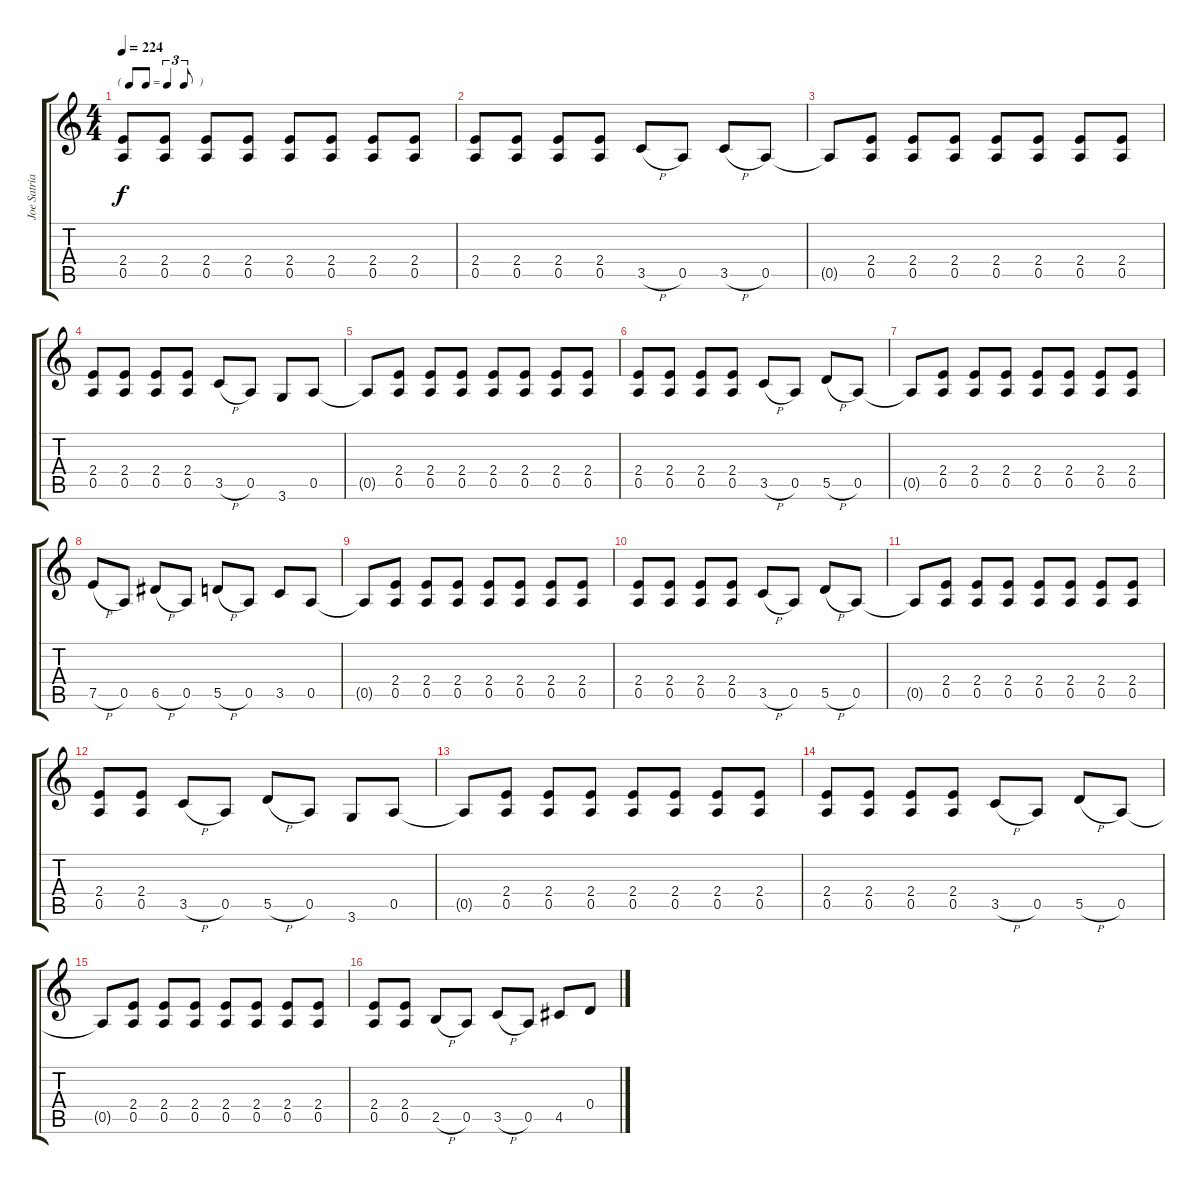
\track ("Joe Satriani Rythmique" "Joe Satria") {instrument distortionguitar}
\staff {score tabs}
\tuning (E4 B3 G3 D3 A2 E2) {hide}
\ts (4 4)
\tf triplet8th
\tempo 224
\clef g2
\ks c
(2.4{t} 0.5{t}).8{dy f} (2.4 0.5).8 (2.4 0.5).8 (2.4 0.5).8 (2.4 0.5).8 (2.4 0.5).8 (2.4 0.5).8 (2.4 0.5).8 |
(2.4 0.5).8 (2.4 0.5).8 (2.4 0.5).8 (2.4 0.5).8 3.5{h}.8 0.5.8 3.5{h}.8 0.5.8 |
0.5{t}.8 (2.4 0.5).8 (2.4 0.5).8 (2.4 0.5).8 (2.4 0.5).8 (2.4 0.5).8 (2.4 0.5).8 (2.4 0.5).8 |
(2.4 0.5).8 (2.4 0.5).8 (2.4 0.5).8 (2.4 0.5).8 3.5{h}.8 0.5.8 3.6.8 0.5.8 |
0.5{t}.8 (2.4 0.5).8 (2.4 0.5).8 (2.4 0.5).8 (2.4 0.5).8 (2.4 0.5).8 (2.4 0.5).8 (2.4 0.5).8 |
(2.4 0.5).8 (2.4 0.5).8 (2.4 0.5).8 (2.4 0.5).8 3.5{h}.8 0.5.8 5.5{h}.8 0.5.8 |
0.5{t}.8 (2.4 0.5).8 (2.4 0.5).8 (2.4 0.5).8 (2.4 0.5).8 (2.4 0.5).8 (2.4 0.5).8 (2.4 0.5).8 |
7.5{h}.8 0.5.8 6.5{h}.8 0.5.8 5.5{h}.8 0.5.8 3.5.8 0.5.8 |
0.5{t}.8 (2.4 0.5).8 (2.4 0.5).8 (2.4 0.5).8 (2.4 0.5).8 (2.4 0.5).8 (2.4 0.5).8 (2.4 0.5).8 |
(2.4 0.5).8 (2.4 0.5).8 (2.4 0.5).8 (2.4 0.5).8 3.5{h}.8 0.5.8 5.5{h}.8 0.5.8 |
0.5{t}.8 (2.4 0.5).8 (2.4 0.5).8 (2.4 0.5).8 (2.4 0.5).8 (2.4 0.5).8 (2.4 0.5).8 (2.4 0.5).8 |
(2.4 0.5).8 (2.4 0.5).8 3.5{h}.8 0.5.8 5.5{h}.8 0.5.8 3.6.8 0.5.8 |
0.5{t}.8 (2.4 0.5).8 (2.4 0.5).8 (2.4 0.5).8 (2.4 0.5).8 (2.4 0.5).8 (2.4 0.5).8 (2.4 0.5).8 |
(2.4 0.5).8 (2.4 0.5).8 (2.4 0.5).8 (2.4 0.5).8 3.5{h}.8 0.5.8 5.5{h}.8 0.5.8 |
0.5{t}.8 (2.4 0.5).8 (2.4 0.5).8 (2.4 0.5).8 (2.4 0.5).8 (2.4 0.5).8 (2.4 0.5).8 (2.4 0.5).8 |
(2.4 0.5).8 (2.4 0.5).8 2.5{h}.8 0.5.8 3.5{h}.8 0.5.8 4.5.8 0.4.8
